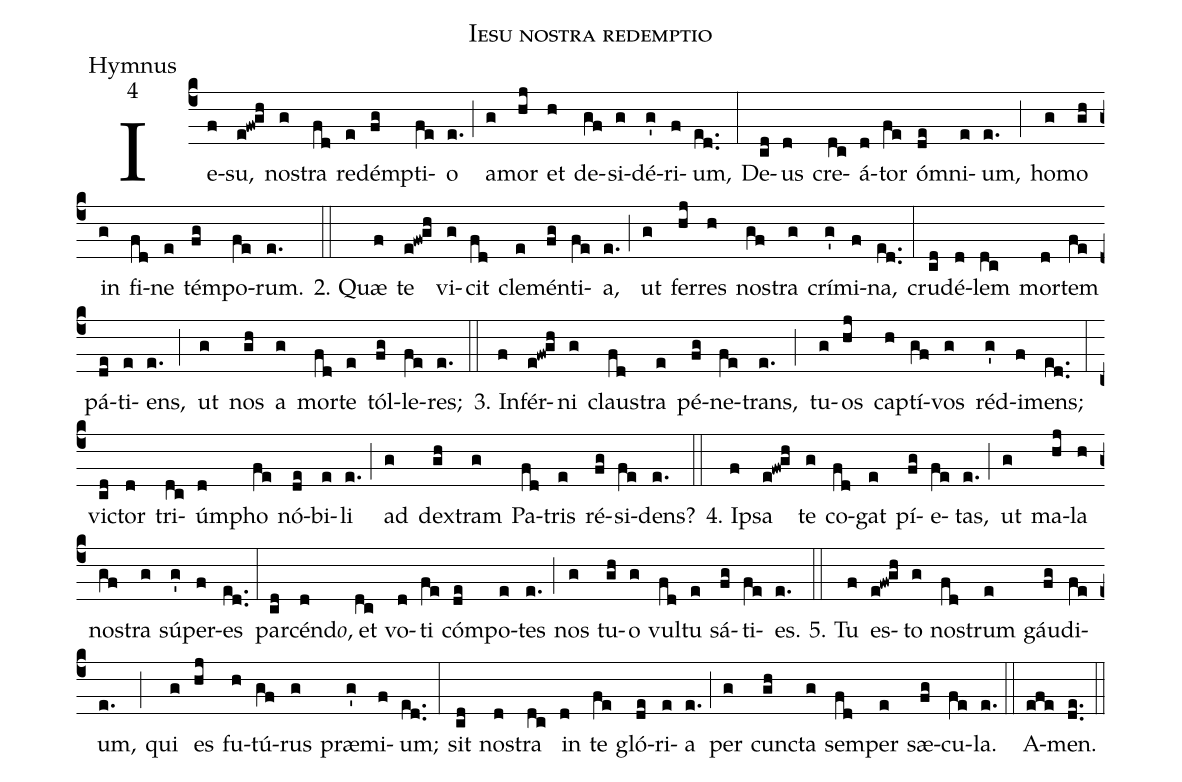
name:Iesu nostra redemptio;
office-part:Hymnus;
mode:4;
%%
(c4)Ie(f)su,(e!fw!gh) nos(g)tra(fd) red(e)émp(fg)ti(fe)o(e.) (;)
a(g)mor(hj) et(h) de(gf)si(g)dé(g')ri(f)um,(ed..) (:)
De(cd)us(d) cre(dc)á(d)tor(fe) óm(de)ni(e)um,(e.) (;)
ho(g)mo(gh) in(g) fi(fd)ne(e) tém(fg)po(fe)rum.(e.) (::)

2. Quæ(f) te(e!fw!gh) vi(g)cit(fd) cle(e)mén(fg)ti(fe)a,(e.) (;)
ut(g) fer(hj)res(h) nos(gf)tra(g) crí(g')mi(f)na,(ed..) (:)
cru(cd)dé(d)lem(dc) mor(d)tem(fe) pá(de)ti(e)ens,(e.) (;)
ut(g) nos(gh) a(g) mor(fd)te(e) tól(fg)le(fe)res;(e.) (::)

3. In(f)fér(e!fw!gh)ni(g) claus(fd)tra(e) pé(fg)ne(fe)trans,(e.) (;)
tu(g)os(hj) cap(h)tí(gf)vos(g) réd(g')i(f)mens;(ed..) (:)
vic(cd)tor(d) tri(dc)úm(d)pho(fe) nó(de)bi(e)li(e.) (;)
ad(g) dex(gh)tram(g) Pa(fd)tris(e) ré(fg)si(fe)dens?(e.) (::)

4. Ip(f)sa(e!fw!gh) te(g) co(fd)gat(e) pí(fg)e(fe)tas,(e.) (;)
ut(g) ma(hj)la(h) nos(gf)tra(g) sú(g')per(f)es(ed..) (:)
par(cd)c{é}nd<i>o</i>(d), et(dc) vo(d)ti(fe) cóm(de)po(e)tes(e.) (;)
nos(g) tu(gh)o(g) vul(fd)tu(e) sá(fg)ti(fe)es.(e.) (::)

5. Tu(f) es(e!fw!gh)to(g) nos(fd)trum(e) gáu(fg)di(fe)um,(e.) (;)
qui(g) es(hj) fu(h)tú(gf)rus(g) præ(g')mi(f)um;(ed..) (:)
sit(cd) nos(d)tra(dc) in(d) te(fe) gló(de)ri(e)a(e.) (;)
per(g) cunc(gh)ta(g) sem(fd)per(e) sæ(fg)cu(fe)la.(e.) (::)
A(efe)men.(de..) (::)
